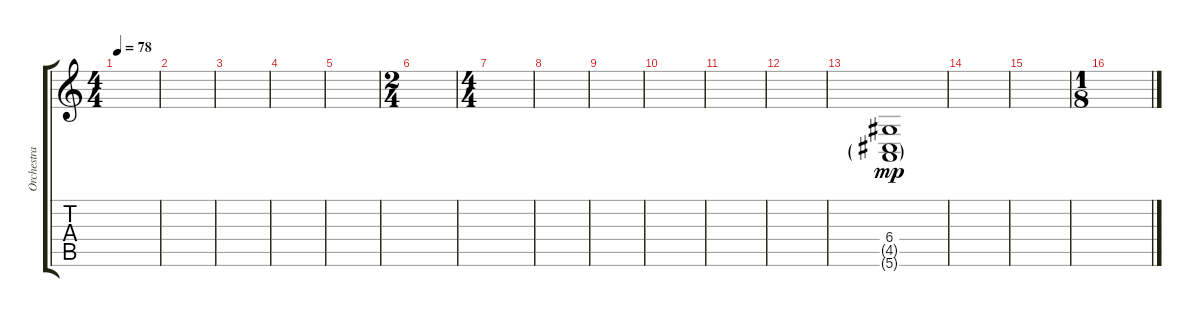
\track ("Orchestra" "Orchestra") {instrument stringensemble1}
\staff {score tabs}
\tuning (E4 B3 G3 D3 A2 E2) {hide}
\ts (4 4)
\tempo 78
\clef g2
\ks c
|
|
|
|
|
\ts (2 4)
|
\ts (4 4)
|
|
|
|
|
|
(6.4 4.5{g} 5.6{g}).1{dy mp} |
|
|
\ts (1 8)
